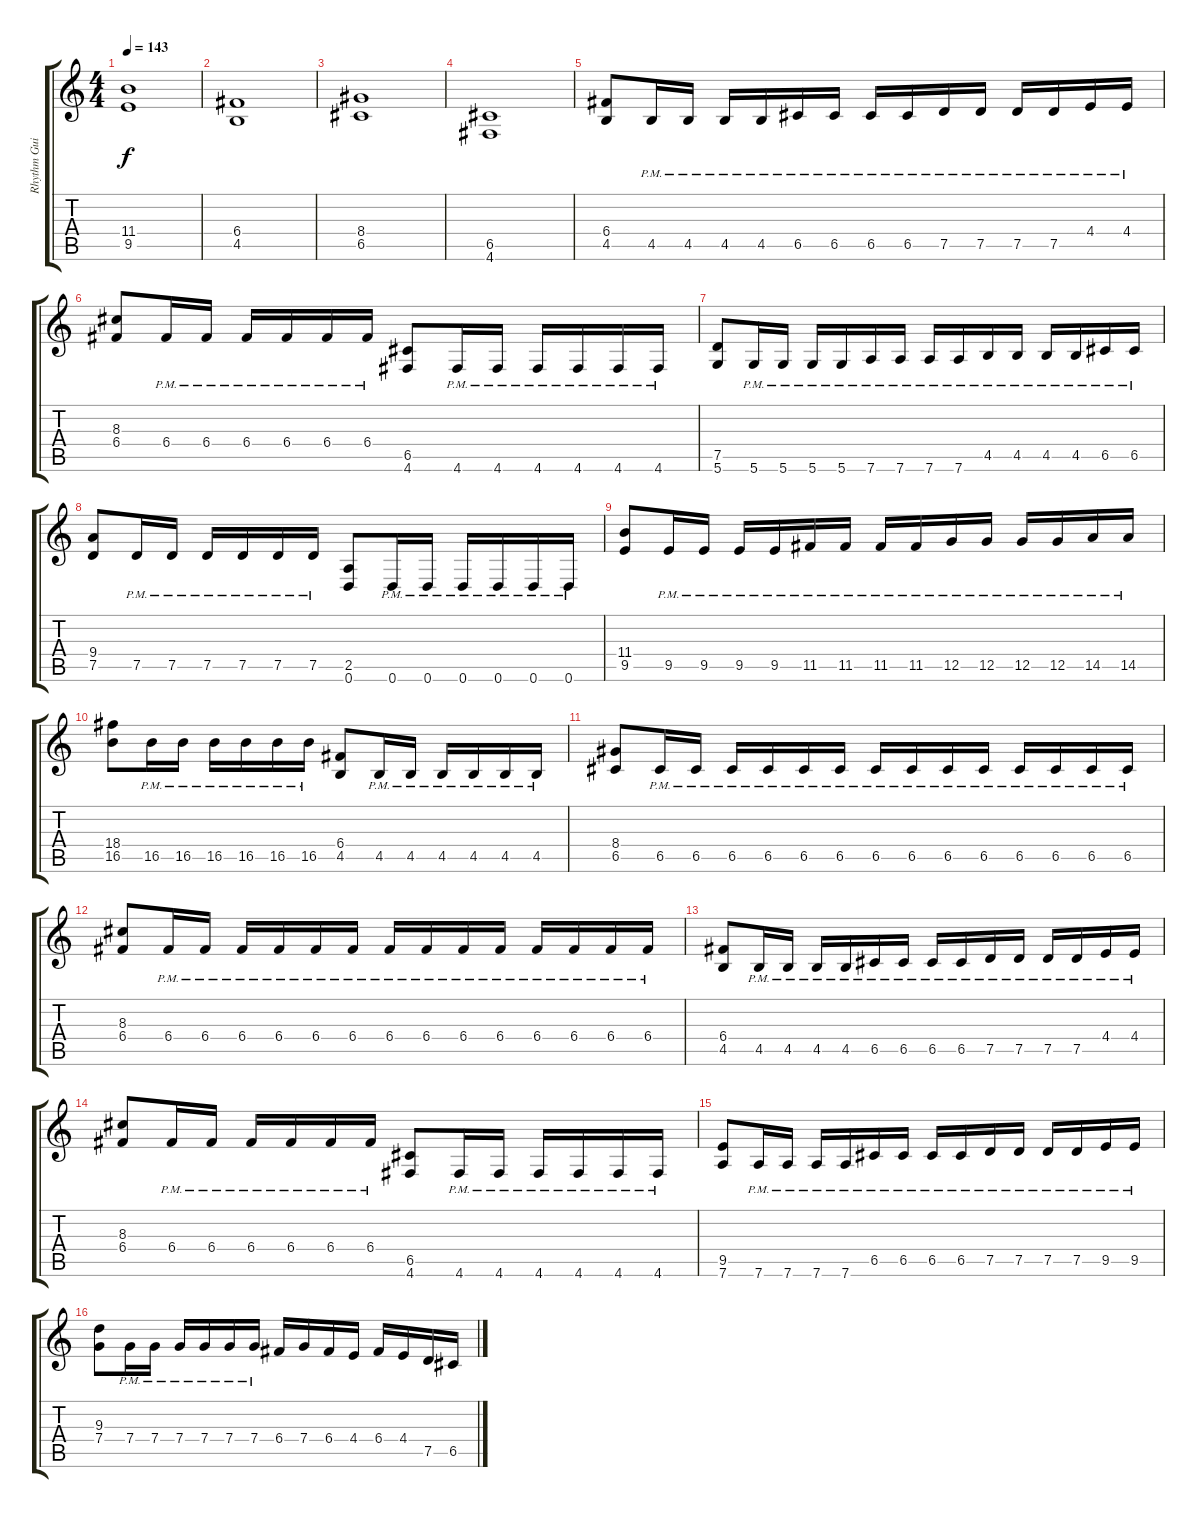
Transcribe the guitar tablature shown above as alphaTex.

\track ("Rhythm Guitar" "Rhythm Gui") {instrument distortionguitar}
\staff {score tabs}
\tuning (D4 A3 F3 C3 G2 D2) {hide}
\ts (4 4)
\tempo 143
\clef g2
\ks c
(11.4 9.5).1{dy f} |
(6.4 4.5).1 |
(8.4 6.5).1 |
(6.5 4.6).1 |
(6.4 4.5).8 4.5{pm}.16 4.5{pm}.16 4.5{pm}.16 4.5{pm}.16 6.5{pm}.16 6.5{pm}.16 6.5{pm}.16 6.5{pm}.16 7.5{pm}.16 7.5{pm}.16 7.5{pm}.16 7.5{pm}.16 4.4{pm}.16 4.4{pm}.16 |
(8.3 6.4).8 6.4{pm}.16 6.4{pm}.16 6.4{pm}.16 6.4{pm}.16 6.4{pm}.16 6.4{pm}.16 (6.5 4.6).8 4.6{pm}.16 4.6{pm}.16 4.6{pm}.16 4.6{pm}.16 4.6{pm}.16 4.6{pm}.16 |
(7.5 5.6).8 5.6{pm}.16 5.6{pm}.16 5.6{pm}.16 5.6{pm}.16 7.6{pm}.16 7.6{pm}.16 7.6{pm}.16 7.6{pm}.16 4.5{pm}.16 4.5{pm}.16 4.5{pm}.16 4.5{pm}.16 6.5{pm}.16 6.5{pm}.16 |
(9.4 7.5).8 7.5{pm}.16 7.5{pm}.16 7.5{pm}.16 7.5{pm}.16 7.5{pm}.16 7.5{pm}.16 (2.5 0.6).8 0.6{pm}.16 0.6{pm}.16 0.6{pm}.16 0.6{pm}.16 0.6{pm}.16 0.6{pm}.16 |
(11.4 9.5).8 9.5{pm}.16 9.5{pm}.16 9.5{pm}.16 9.5{pm}.16 11.5{pm}.16 11.5{pm}.16 11.5{pm}.16 11.5{pm}.16 12.5{pm}.16 12.5{pm}.16 12.5{pm}.16 12.5{pm}.16 14.5{pm}.16 14.5{pm}.16 |
(18.4 16.5).8 16.5{pm}.16 16.5{pm}.16 16.5{pm}.16 16.5{pm}.16 16.5{pm}.16 16.5{pm}.16 (6.4 4.5).8 4.5{pm}.16 4.5{pm}.16 4.5{pm}.16 4.5{pm}.16 4.5{pm}.16 4.5{pm}.16 |
(8.4 6.5).8 6.5{pm}.16 6.5{pm}.16 6.5{pm}.16 6.5{pm}.16 6.5{pm}.16 6.5{pm}.16 6.5{pm}.16 6.5{pm}.16 6.5{pm}.16 6.5{pm}.16 6.5{pm}.16 6.5{pm}.16 6.5{pm}.16 6.5{pm}.16 |
(8.3 6.4).8 6.4{pm}.16 6.4{pm}.16 6.4{pm}.16 6.4{pm}.16 6.4{pm}.16 6.4{pm}.16 6.4{pm}.16 6.4{pm}.16 6.4{pm}.16 6.4{pm}.16 6.4{pm}.16 6.4{pm}.16 6.4{pm}.16 6.4{pm}.16 |
(6.4 4.5).8 4.5{pm}.16 4.5{pm}.16 4.5{pm}.16 4.5{pm}.16 6.5{pm}.16 6.5{pm}.16 6.5{pm}.16 6.5{pm}.16 7.5{pm}.16 7.5{pm}.16 7.5{pm}.16 7.5{pm}.16 4.4{pm}.16 4.4{pm}.16 |
(8.3 6.4).8 6.4{pm}.16 6.4{pm}.16 6.4{pm}.16 6.4{pm}.16 6.4{pm}.16 6.4{pm}.16 (6.5 4.6).8 4.6{pm}.16 4.6{pm}.16 4.6{pm}.16 4.6{pm}.16 4.6{pm}.16 4.6{pm}.16 |
(9.5 7.6).8 7.6{pm}.16 7.6{pm}.16 7.6{pm}.16 7.6{pm}.16 6.5{pm}.16 6.5{pm}.16 6.5{pm}.16 6.5{pm}.16 7.5{pm}.16 7.5{pm}.16 7.5{pm}.16 7.5{pm}.16 9.5{pm}.16 9.5{pm}.16 |
(9.3 7.4).8 7.4{pm}.16 7.4{pm}.16 7.4{pm}.16 7.4{pm}.16 7.4{pm}.16 7.4{pm}.16 6.4.16 7.4.16 6.4.16 4.4.16 6.4.16 4.4.16 7.5.16 6.5.16
